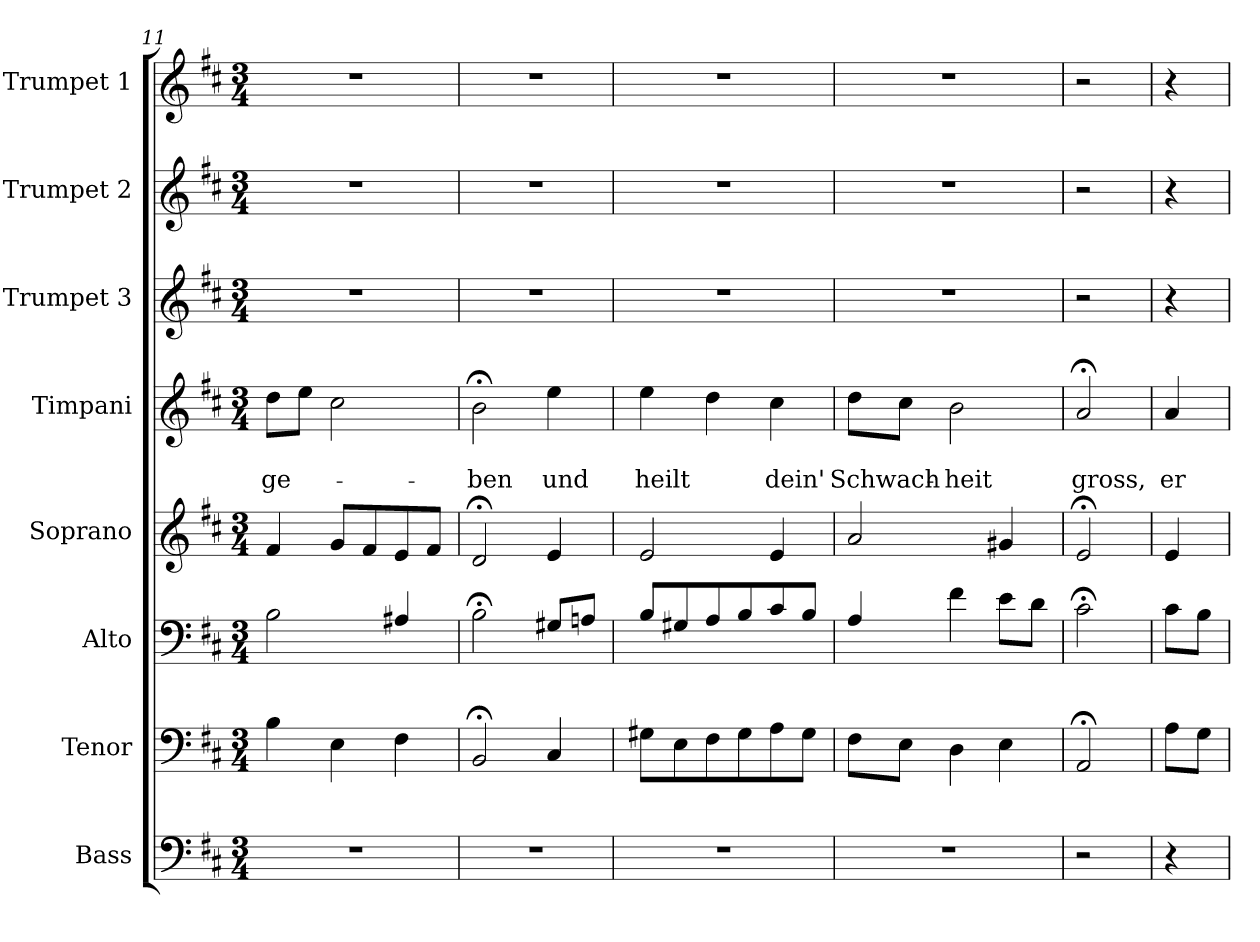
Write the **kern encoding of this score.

**kern	**kern	**kern	**kern	**kern	**text	**text	**kern	**kern	**kern
*part8	*part7	*part6	*part5	*part4	*part4	*part4	*part3	*part2	*part1
*staff8	*staff7	*staff6	*staff5	*staff4	*staff4	*staff4	*staff3	*staff2	*staff1
*I"Bass	*I"Tenor	*I"Alto	*I"Soprano	*I"Timpani	*	*	*I"Trumpet 3	*I"Trumpet 2	*I"Trumpet 1
*I'B.	*I'T.	*I'A.	*I'S.	*	*	*	*	*	*
*clefF4	*clefF4	*clefF4	*clefG2	*clefG2	*	*	*clefG2	*clefG2	*clefG2
*k[f#c#]	*k[f#c#]	*k[f#c#]	*k[f#c#]	*k[f#c#]	*	*	*k[f#c#]	*k[f#c#]	*k[f#c#]
*D:	*D:	*D:	*D:	*D:	*	*	*D:	*D:	*D:
*M3/4	*M3/4	*M3/4	*M3/4	*M3/4	*	*	*M3/4	*M3/4	*M3/4
=11	=11	=11	=11	=11	=11	=11	=11	=11	=11
2.r	4B\	2B\	4f#/	8dd\L	.	-ge-	2.r	2.r	2.r
.	.	.	.	8ee\J	.	.	.	.	.
.	4E\	.	8g/L	2cc#\	.	.	.	.	.
.	.	.	8f#/	.	.	.	.	.	.
.	4F#\	4A#X/	8e/	.	.	.	.	.	.
.	.	.	8f#/J	.	.	.	.	.	.
=12	=12	=12	=12	=12	=12	=12	=12	=12	=12
2.r	2BB;</	2B;<\	2d;</	2b;<\	.	-ben	2.r	2.r	2.r
.	4C#/	8G#X/L	4e/	4ee\	.	und	.	.	.
.	.	8An/J	.	.	.	.	.	.	.
=13	=13	=13	=13	=13	=13	=13	=13	=13	=13
2.r	8G#X\L	8B/L	2e/	4ee\	.	heilt	2.r	2.r	2.r
.	8E\	8G#X/	.	.	.	.	.	.	.
.	8F#\	8A/	.	4dd\	.	.	.	.	.
.	8G#\	8B/	.	.	.	.	.	.	.
.	8A\	8c#/	4e/	4cc#\	.	dein'	.	.	.
.	8G#\J	8B/J	.	.	.	.	.	.	.
=14	=14	=14	=14	=14	=14	=14	=14	=14	=14
2.r	8F#\L	4A/	2a/	8dd\L	.	Schwach-	2.r	2.r	2.r
.	8E\J	.	.	8cc#\J	.	.	.	.	.
.	4D\	4f#\	.	2b\	.	-heit	.	.	.
.	4E\	8e\L	4g#X/	.	.	.	.	.	.
.	.	8d\J	.	.	.	.	.	.	.
=15	=15	=15	=15	=15	=15	=15	=15	=15	=15
2r	2AA;</	2c#;<\	2e;</	2a;</	.	gross,	2r	2r	2r
!!LO:PB:g=z
=15a	=15a	=15a	=15a	=15a	=15a	=15a	=15a	=15a	=15a
4r	8A\L	8c#\L	4e/	4a/	.	er-	4r	4r	4r
.	8G\J	8B\J	.	.	.	.	.	.	.
=	=	=	=	=	=	=	=	=	=
*-	*-	*-	*-	*-	*-	*-	*-	*-	*-
